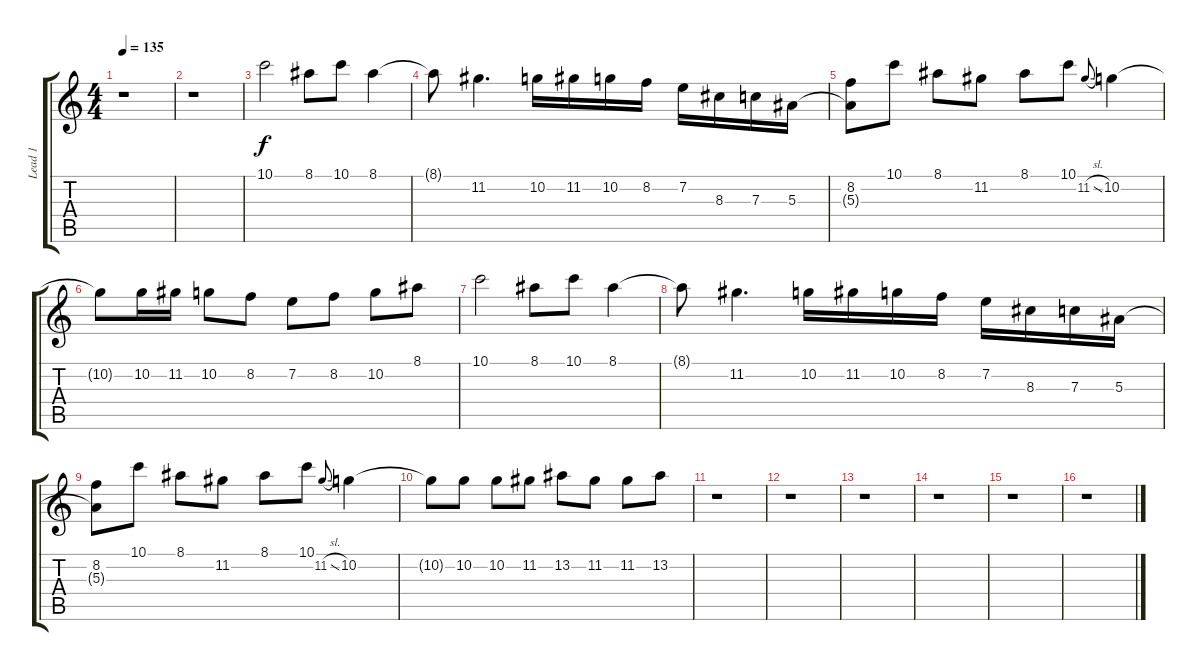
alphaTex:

\track ("Lead 1" "Lead 1") {instrument distortionguitar}
\staff {score tabs}
\tuning (D4 A3 F3 C3 G2 D2) {hide}
\ts (4 4)
\tempo 135
\clef g2
\ks c
r.1{dy f} |
r.1 |
10.1.2 8.1.8 10.1.8 8.1.4 |
8.1{t}.8 11.2.4{d} 10.2.16 11.2.16 10.2.16 8.2.16 7.2.16 8.3.16 7.3.16 5.3.16 |
(8.2 5.3{t}).8 10.1.8 8.1.8 11.2.8 8.1.8 10.1.8 11.2{sl}.8{gr onbeat} 10.2.4 |
10.2{t}.8 10.2.16 11.2.16 10.2.8 8.2.8 7.2.8 8.2.8 10.2.8 8.1.8 |
10.1.2 8.1.8 10.1.8 8.1.4 |
8.1{t}.8 11.2.4{d} 10.2.16 11.2.16 10.2.16 8.2.16 7.2.16 8.3.16 7.3.16 5.3.16 |
(8.2 5.3{t}).8 10.1.8 8.1.8 11.2.8 8.1.8 10.1.8 11.2{sl}.8{gr onbeat} 10.2.4 |
10.2{t}.8 10.2.8 10.2.8 11.2.8 13.2.8 11.2.8 11.2.8 13.2.8 |
r.1 |
r.1 |
r.1 |
r.1 |
r.1 |
r.1
